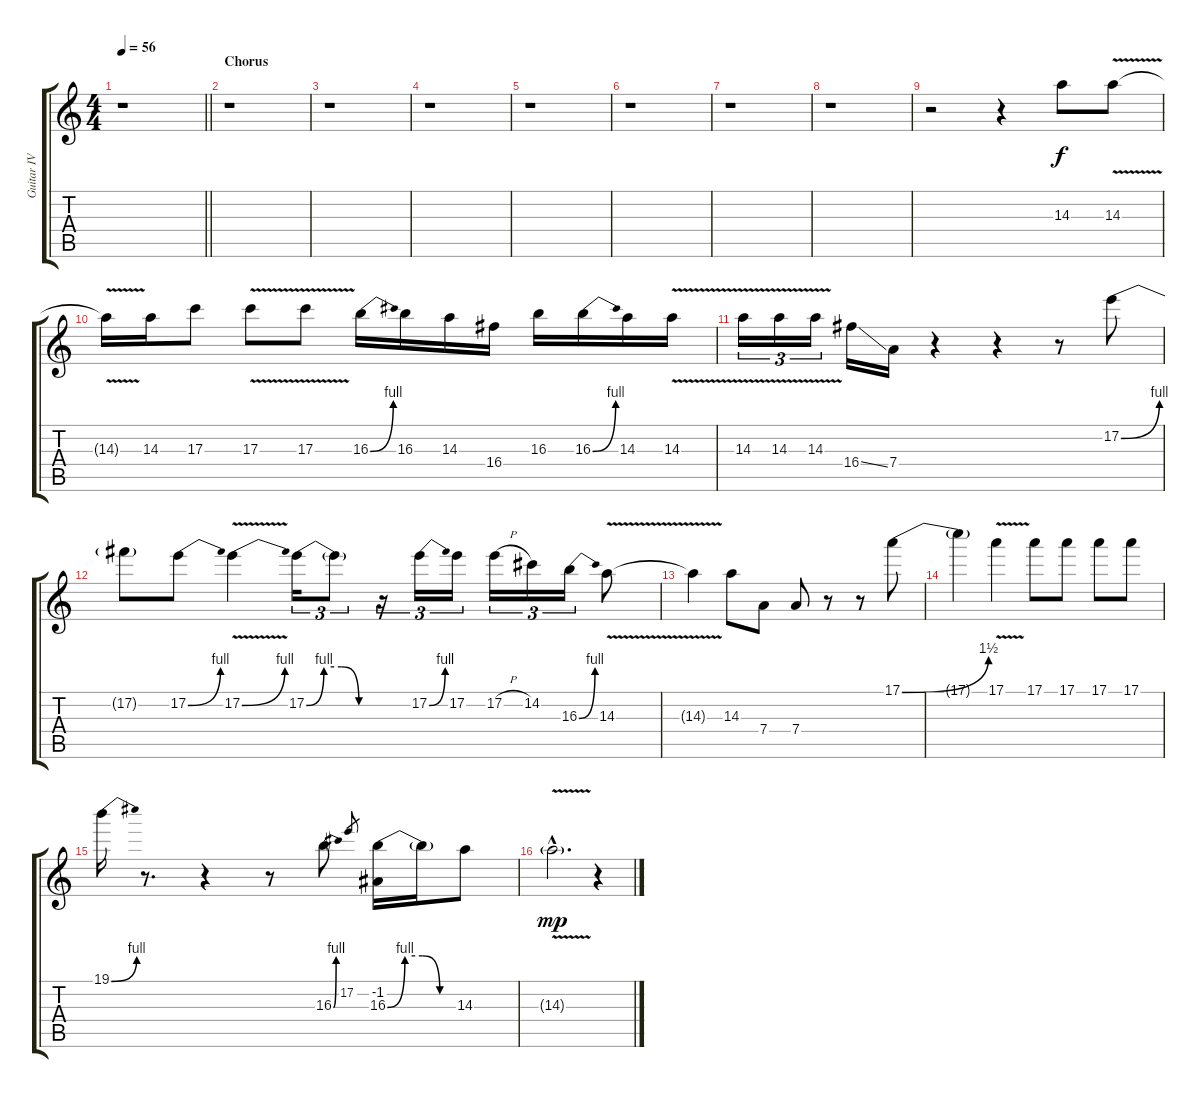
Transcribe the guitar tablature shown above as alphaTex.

\track ("Guitar IV" "Guitar IV") {instrument distortionguitar}
\staff {score tabs}
\tuning (E4 B3 G3 D3 A2 E2) {hide}
\ts (4 4)
\tempo 56
\clef g2
\barLineRight lightlight
\ks c
r.1{dy f} |
\section ("" "Chorus")
r.1 |
r.1 |
r.1 |
r.1 |
r.1 |
r.1 |
r.1 |
r.2 r.4 14.3.8 14.3{v}.8 |
14.3{t}.16 14.3.16 17.3.8 17.3{v}.8 17.3{v}.8 16.3{be (bend 0 0 60 4)}.16 16.3.16 14.3.16 16.4.16 16.3.16 16.3{be (bend 0 0 60 4)}.16 14.3.16 14.3{v}.16 |
14.3{v}.16{tu (3 2)} 14.3{v}.16{tu (3 2)} 14.3{v}.16{tu (3 2)} 16.4{ss}.16 7.4.16 r.4 r.4 r.8 17.2{be (bend 0 0 60 4)}.8 |
17.2{t}.8 17.2{be (bend 0 0 60 4)}.8 17.2{be (bend 0 0 60 4) v}.4 17.2{be (custom 0 0 15 4 30 4 45 0 60 0)}.16{tu (3 2)} 17.2{t}.8{tu (3 2)} r.16{tu (3 2)} 17.2{be (bend 0 0 60 4)}.16{tu (3 2)} 17.2.16{tu (3 2)} 17.2{h}.16{tu (3 2)} 14.2.16{tu (3 2)} 16.3{be (bend 0 0 60 4)}.16{tu (3 2)} 14.3{v}.8 |
14.3{t}.4 14.3.8 7.4.8 7.4.8 r.8 r.8 17.1{be (bend 0 0 60 6)}.8 |
17.1{t}.4 17.1{v}.4 17.1.8 17.1.8 17.1.8 17.1.8 |
19.1{be (bend 0 0 60 4)}.16 r.8{d} r.4 r.8 16.3{be (bend 0 0 60 4)}.8 17.2.8{gr} (-1.2 16.3{be (custom 0 0 15 4 30 4 45 0 60 0)}).16 16.3{t}.16 14.3.8 |
14.3{v g hac}.2{d dy mp} r.4
